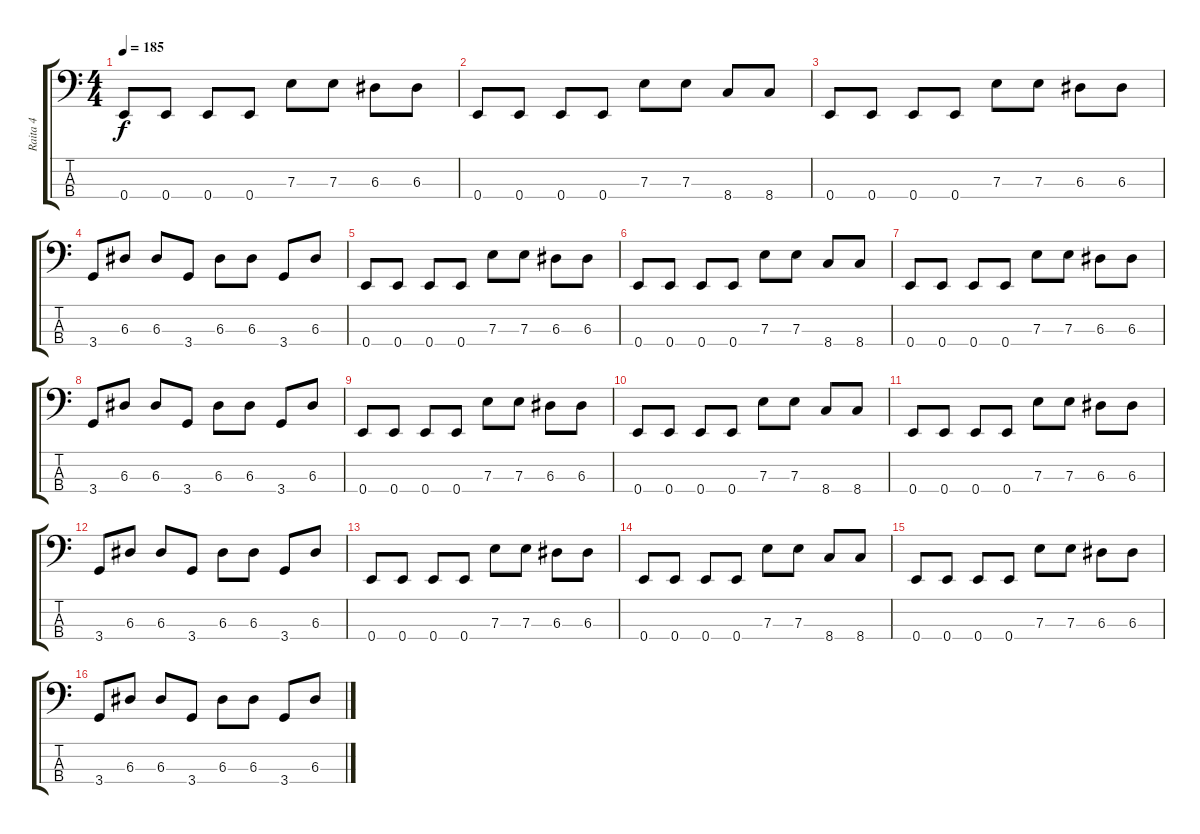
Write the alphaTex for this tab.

\track ("Raita 4" "Raita 4") {instrument electricbasspick}
\staff {score tabs}
\tuning (G2 D2 A1 E1) {hide}
\ts (4 4)
\tempo 185
\clef f4
\ks c
0.4.8{dy f instrument electricbasspick} 0.4.8 0.4.8 0.4.8 7.3.8 7.3.8 6.3.8 6.3.8 |
0.4.8 0.4.8 0.4.8 0.4.8 7.3.8 7.3.8 8.4.8 8.4.8 |
0.4.8 0.4.8 0.4.8 0.4.8 7.3.8 7.3.8 6.3.8 6.3.8 |
3.4.8 6.3.8 6.3.8 3.4.8 6.3.8 6.3.8 3.4.8 6.3.8 |
0.4.8 0.4.8 0.4.8 0.4.8 7.3.8 7.3.8 6.3.8 6.3.8 |
0.4.8 0.4.8 0.4.8 0.4.8 7.3.8 7.3.8 8.4.8 8.4.8 |
0.4.8 0.4.8 0.4.8 0.4.8 7.3.8 7.3.8 6.3.8 6.3.8 |
3.4.8 6.3.8 6.3.8 3.4.8 6.3.8 6.3.8 3.4.8 6.3.8 |
0.4.8 0.4.8 0.4.8 0.4.8 7.3.8 7.3.8 6.3.8 6.3.8 |
0.4.8 0.4.8 0.4.8 0.4.8 7.3.8 7.3.8 8.4.8 8.4.8 |
0.4.8 0.4.8 0.4.8 0.4.8 7.3.8 7.3.8 6.3.8 6.3.8 |
3.4.8 6.3.8 6.3.8 3.4.8 6.3.8 6.3.8 3.4.8 6.3.8 |
0.4.8 0.4.8 0.4.8 0.4.8 7.3.8 7.3.8 6.3.8 6.3.8 |
0.4.8 0.4.8 0.4.8 0.4.8 7.3.8 7.3.8 8.4.8 8.4.8 |
0.4.8 0.4.8 0.4.8 0.4.8 7.3.8 7.3.8 6.3.8 6.3.8 |
3.4.8 6.3.8 6.3.8 3.4.8 6.3.8 6.3.8 3.4.8 6.3.8
